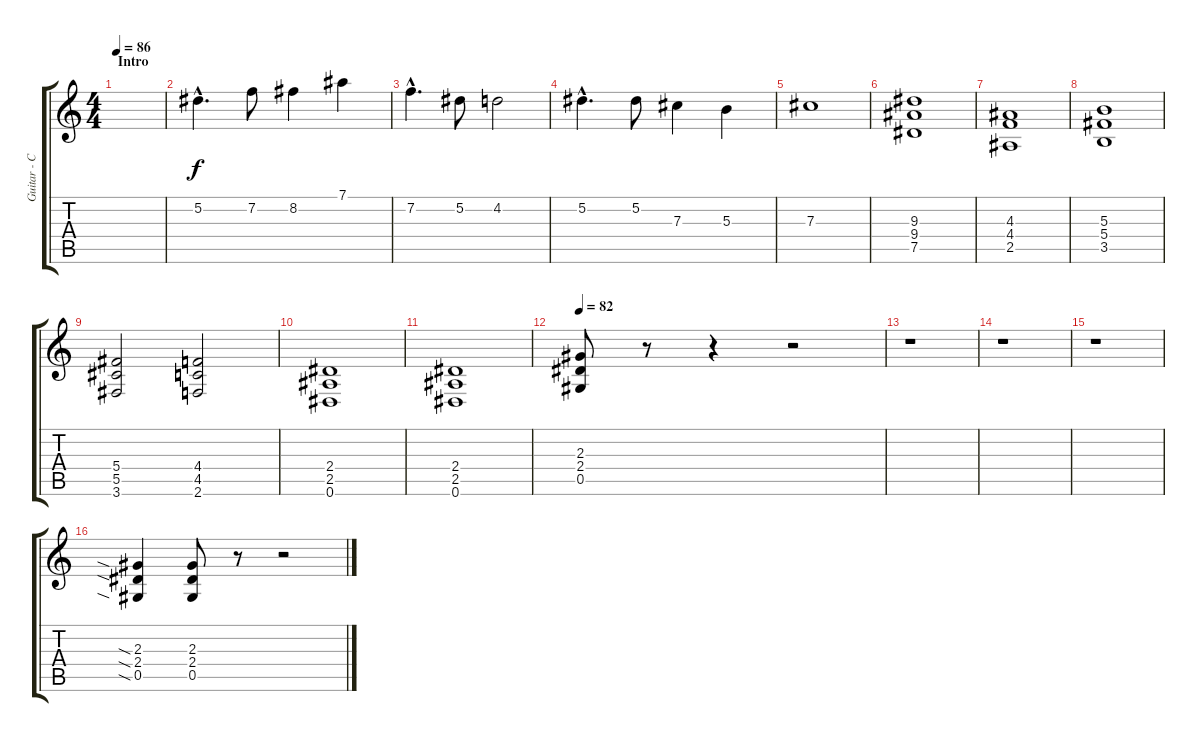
\track ("Guitar - Chris Bay" "Guitar - C") {instrument overdrivenguitar}
\staff {score tabs}
\tuning (Eb4 Bb3 Gb3 Db3 Ab2 Eb2) {hide}
\ts (4 4)
\section ("" "Intro")
\tempo 86
\tempo 79
\tempo 86
\clef g2
\ks c
|
5.2{hac}.4{d} 7.2.8 8.2.4 7.1.4 |
7.2{hac}.4{d} 5.2.8 4.2.2 |
5.2{hac}.4{d} 5.2.8 7.3.4 5.3.4 |
7.3.1 |
(9.3 9.4 7.5).1 |
(4.3 4.4 2.5).1 |
(5.3 5.4 3.5).1 |
(5.4 5.5 3.6).2 (4.4 4.5 2.6).2 |
(2.4 2.5 0.6).1 |
(2.4 2.5 0.6).1 |
\tempo 82
(2.3 2.4 0.5).8 r.8 r.4 r.2 |
r.1 |
r.1 |
r.1 |
(2.3{sia} 2.4{sia} 0.5{sia}).4 (2.3 2.4 0.5).8 r.8 r.2
